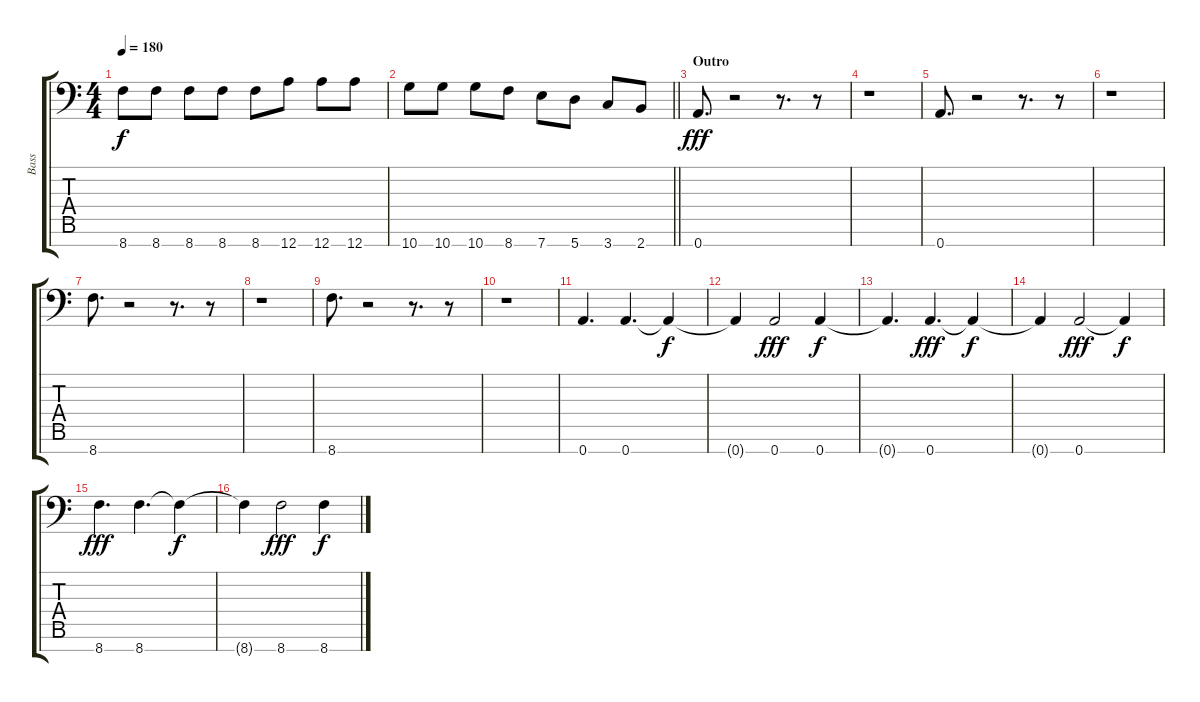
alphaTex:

\track ("Bass" "Bass") {instrument electricbasspick}
\staff {score tabs}
\tuning (E4 B3 G3 D3 A2 E2 A1) {hide}
\ts (4 4)
\tempo 180
\clef f4
\ks c
8.7.8{dy f} 8.7.8 8.7.8 8.7.8 8.7.8 12.7.8 12.7.8 12.7.8 |
\barLineRight lightlight
10.7.8 10.7.8 10.7.8 8.7.8 7.7.8 5.7.8 3.7.8 2.7.8 |
\section ("" "Outro")
0.7.8{d dy fff} r.2 r.8{d} r.8 |
r.1 |
0.7.8{d} r.2 r.8{d} r.8 |
r.1 |
8.7.8{d} r.2 r.8{d} r.8 |
r.1 |
8.7.8{d} r.2 r.8{d} r.8 |
r.1 |
0.7.4{d} 0.7.4{d} 0.7{t}.4{dy f} |
0.7{t}.4 0.7.2{dy fff} 0.7.4{dy f} |
0.7{t}.4{d} 0.7.4{d dy fff} 0.7{t}.4{dy f} |
0.7{t}.4 0.7.2{dy fff} 0.7{t}.4{dy f} |
8.7.4{d dy fff} 8.7.4{d} 8.7{t}.4{dy f} |
8.7{t}.4 8.7.2{dy fff} 8.7.4{dy f}
